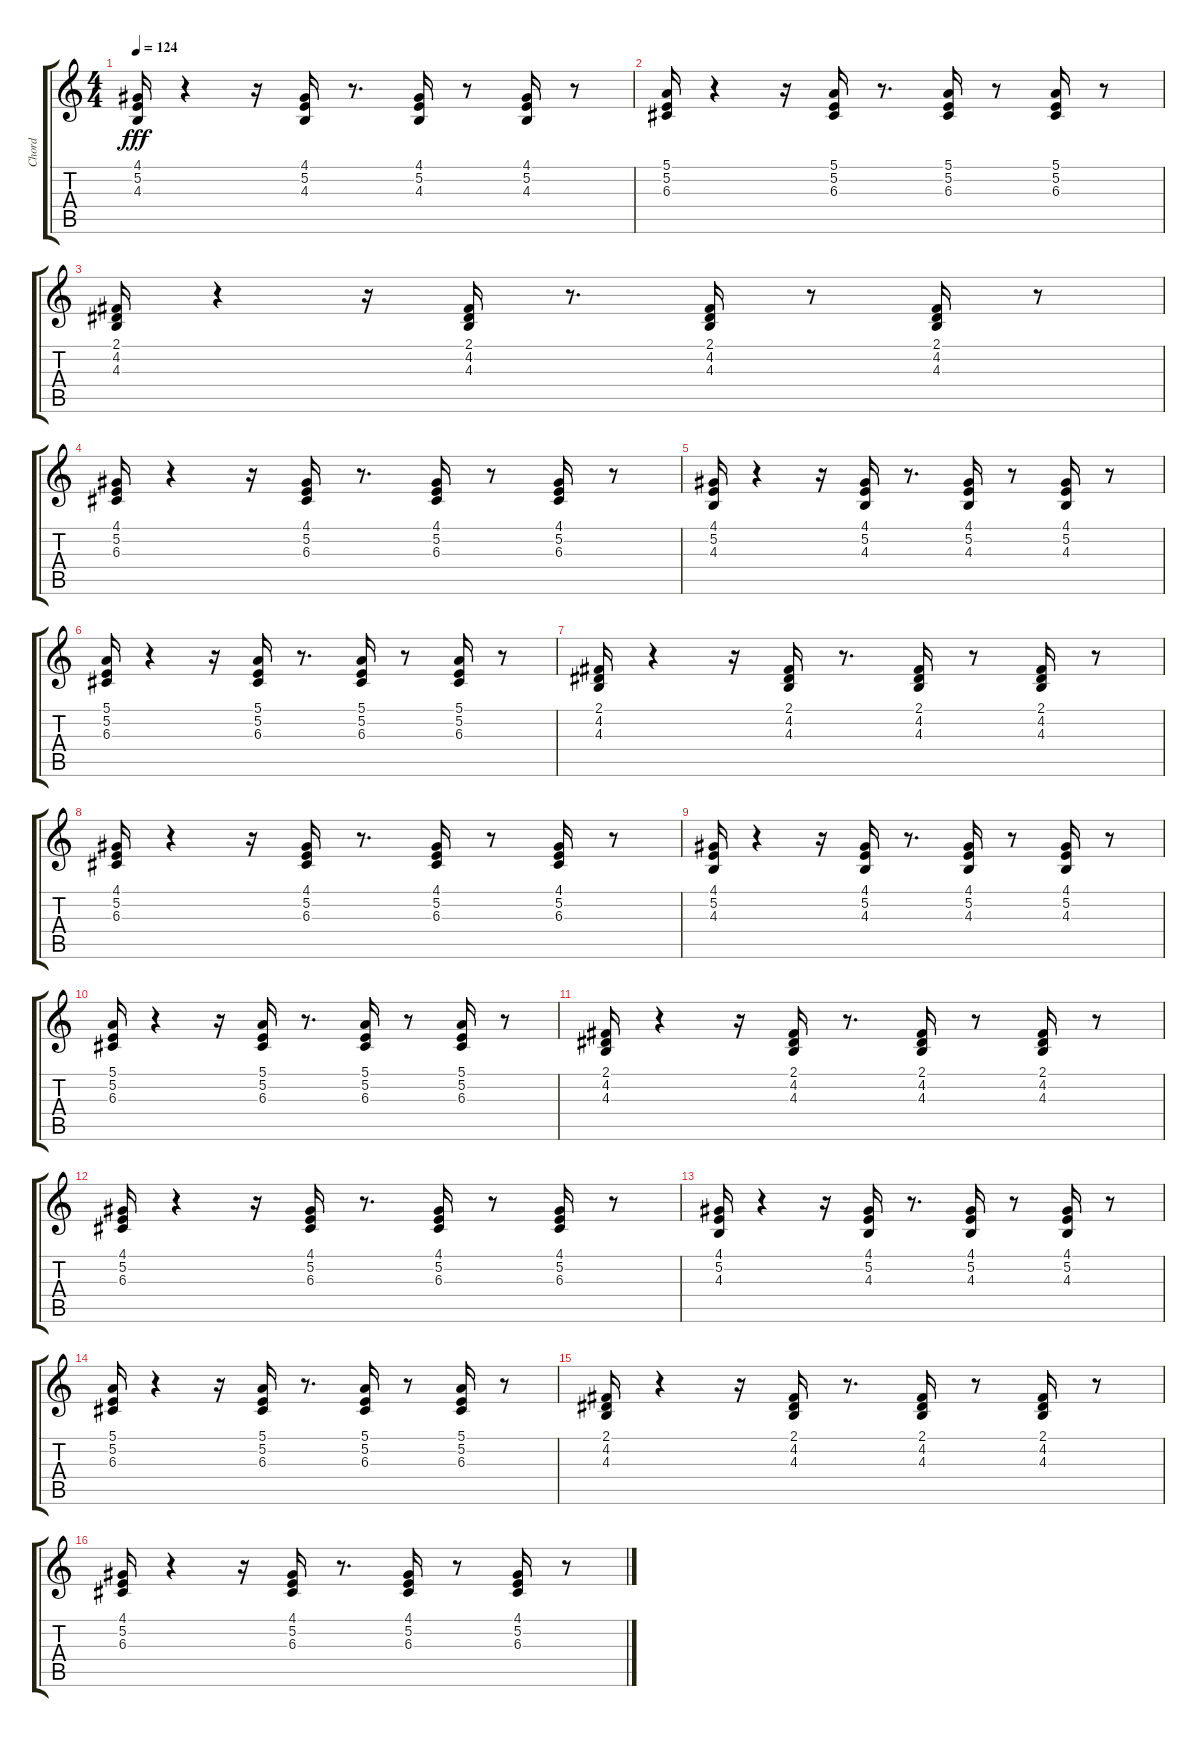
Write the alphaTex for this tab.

\track ("Chord" "Chord") {instrument electricpiano2}
\staff {score tabs}
\tuning (E4 B3 G3 D3 A2 E2) {hide}
\ts (4 4)
\tempo 124
\clef g2
\ks c
(4.1 5.2 4.3).16{dy fff} r.4 r.16 (4.1 5.2 4.3).16 r.8{d} (4.1 5.2 4.3).16 r.8 (4.1 5.2 4.3).16 r.8 |
(5.1 5.2 6.3).16 r.4 r.16 (5.1 5.2 6.3).16 r.8{d} (5.1 5.2 6.3).16 r.8 (5.1 5.2 6.3).16 r.8 |
(2.1 4.2 4.3).16 r.4 r.16 (2.1 4.2 4.3).16 r.8{d} (2.1 4.2 4.3).16 r.8 (2.1 4.2 4.3).16 r.8 |
(4.1 5.2 6.3).16 r.4 r.16 (4.1 5.2 6.3).16 r.8{d} (4.1 5.2 6.3).16 r.8 (4.1 5.2 6.3).16 r.8 |
(4.1 5.2 4.3).16 r.4 r.16 (4.1 5.2 4.3).16 r.8{d} (4.1 5.2 4.3).16 r.8 (4.1 5.2 4.3).16 r.8 |
(5.1 5.2 6.3).16 r.4 r.16 (5.1 5.2 6.3).16 r.8{d} (5.1 5.2 6.3).16 r.8 (5.1 5.2 6.3).16 r.8 |
(2.1 4.2 4.3).16 r.4 r.16 (2.1 4.2 4.3).16 r.8{d} (2.1 4.2 4.3).16 r.8 (2.1 4.2 4.3).16 r.8 |
(4.1 5.2 6.3).16 r.4 r.16 (4.1 5.2 6.3).16 r.8{d} (4.1 5.2 6.3).16 r.8 (4.1 5.2 6.3).16 r.8 |
(4.1 5.2 4.3).16 r.4 r.16 (4.1 5.2 4.3).16 r.8{d} (4.1 5.2 4.3).16 r.8 (4.1 5.2 4.3).16 r.8 |
(5.1 5.2 6.3).16 r.4 r.16 (5.1 5.2 6.3).16 r.8{d} (5.1 5.2 6.3).16 r.8 (5.1 5.2 6.3).16 r.8 |
(2.1 4.2 4.3).16 r.4 r.16 (2.1 4.2 4.3).16 r.8{d} (2.1 4.2 4.3).16 r.8 (2.1 4.2 4.3).16 r.8 |
(4.1 5.2 6.3).16 r.4 r.16 (4.1 5.2 6.3).16 r.8{d} (4.1 5.2 6.3).16 r.8 (4.1 5.2 6.3).16 r.8 |
(4.1 5.2 4.3).16 r.4 r.16 (4.1 5.2 4.3).16 r.8{d} (4.1 5.2 4.3).16 r.8 (4.1 5.2 4.3).16 r.8 |
(5.1 5.2 6.3).16 r.4 r.16 (5.1 5.2 6.3).16 r.8{d} (5.1 5.2 6.3).16 r.8 (5.1 5.2 6.3).16 r.8 |
(2.1 4.2 4.3).16 r.4 r.16 (2.1 4.2 4.3).16 r.8{d} (2.1 4.2 4.3).16 r.8 (2.1 4.2 4.3).16 r.8 |
(4.1 5.2 6.3).16 r.4 r.16 (4.1 5.2 6.3).16 r.8{d} (4.1 5.2 6.3).16 r.8 (4.1 5.2 6.3).16 r.8
